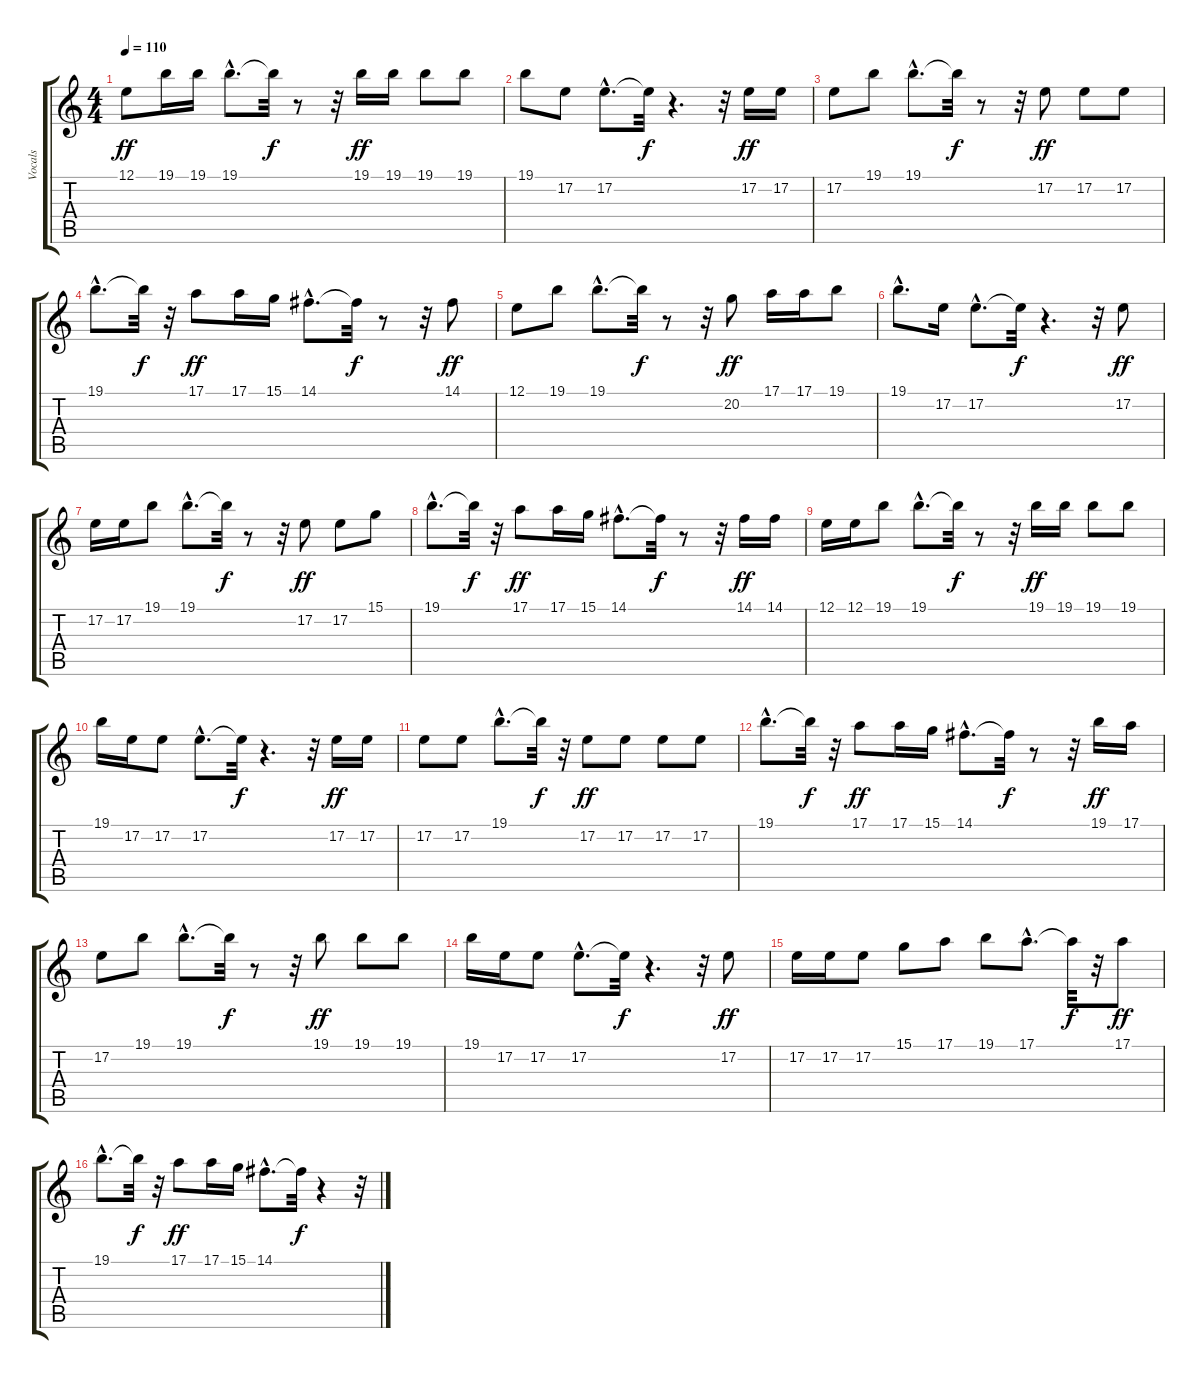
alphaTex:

\track ("Vocals" "Vocals") {instrument choiraahs}
\staff {score tabs}
\tuning (E4 B3 G3 D3 A2 E2) {hide}
\ts (4 4)
\tempo 110
\clef g2
\ks c
12.1.8{dy ff} 19.1.16 19.1.16 19.1{hac}.8{d} 19.1{t}.32{dy f} r.8 r.32 19.1.16{dy ff} 19.1.16 19.1.8 19.1.8 |
19.1.8 17.2.8 17.2{hac}.8{d} 17.2{t}.32{dy f} r.4{d} r.32 17.2.16{dy ff} 17.2.16 |
17.2.8 19.1.8 19.1{hac}.8{d} 19.1{t}.32{dy f} r.8 r.32 17.2.8{dy ff} 17.2.8 17.2.8 |
19.1{hac}.8{d} 19.1{t}.32{dy f} r.32 17.1.8{dy ff} 17.1.16 15.1.16 14.1{hac}.8{d} 14.1{t}.32{dy f} r.8 r.32 14.1.8{dy ff} |
12.1.8 19.1.8 19.1{hac}.8{d} 19.1{t}.32{dy f} r.8 r.32 20.2.8{dy ff} 17.1.16 17.1.16 19.1.8 |
19.1{hac}.8{d} 17.2.16 17.2{hac}.8{d} 17.2{t}.32{dy f} r.4{d} r.32 17.2.8{dy ff} |
17.2.16 17.2.16 19.1.8 19.1{hac}.8{d} 19.1{t}.32{dy f} r.8 r.32 17.2.8{dy ff} 17.2.8 15.1.8 |
19.1{hac}.8{d} 19.1{t}.32{dy f} r.32 17.1.8{dy ff} 17.1.16 15.1.16 14.1{hac}.8{d} 14.1{t}.32{dy f} r.8 r.32 14.1.16{dy ff} 14.1.16 |
12.1.16 12.1.16 19.1.8 19.1{hac}.8{d} 19.1{t}.32{dy f} r.8 r.32 19.1.16{dy ff} 19.1.16 19.1.8 19.1.8 |
19.1.16 17.2.16 17.2.8 17.2{hac}.8{d} 17.2{t}.32{dy f} r.4{d} r.32 17.2.16{dy ff} 17.2.16 |
17.2.8 17.2.8 19.1{hac}.8{d} 19.1{t}.32{dy f} r.32 17.2.8{dy ff} 17.2.8 17.2.8 17.2.8 |
19.1{hac}.8{d} 19.1{t}.32{dy f} r.32 17.1.8{dy ff} 17.1.16 15.1.16 14.1{hac}.8{d} 14.1{t}.32{dy f} r.8 r.32 19.1.16{dy ff} 17.1.16 |
17.2.8 19.1.8 19.1{hac}.8{d} 19.1{t}.32{dy f} r.8 r.32 19.1.8{dy ff} 19.1.8 19.1.8 |
19.1.16 17.2.16 17.2.8 17.2{hac}.8{d} 17.2{t}.32{dy f} r.4{d} r.32 17.2.8{dy ff} |
17.2.16 17.2.16 17.2.8 15.1.8 17.1.8 19.1.8 17.1{hac}.8{d} 17.1{t}.32{dy f} r.32 17.1.8{dy ff} |
19.1{hac}.8{d} 19.1{t}.32{dy f} r.32 17.1.8{dy ff} 17.1.16 15.1.16 14.1{hac}.8{d} 14.1{t}.32{dy f} r.4 r.32
